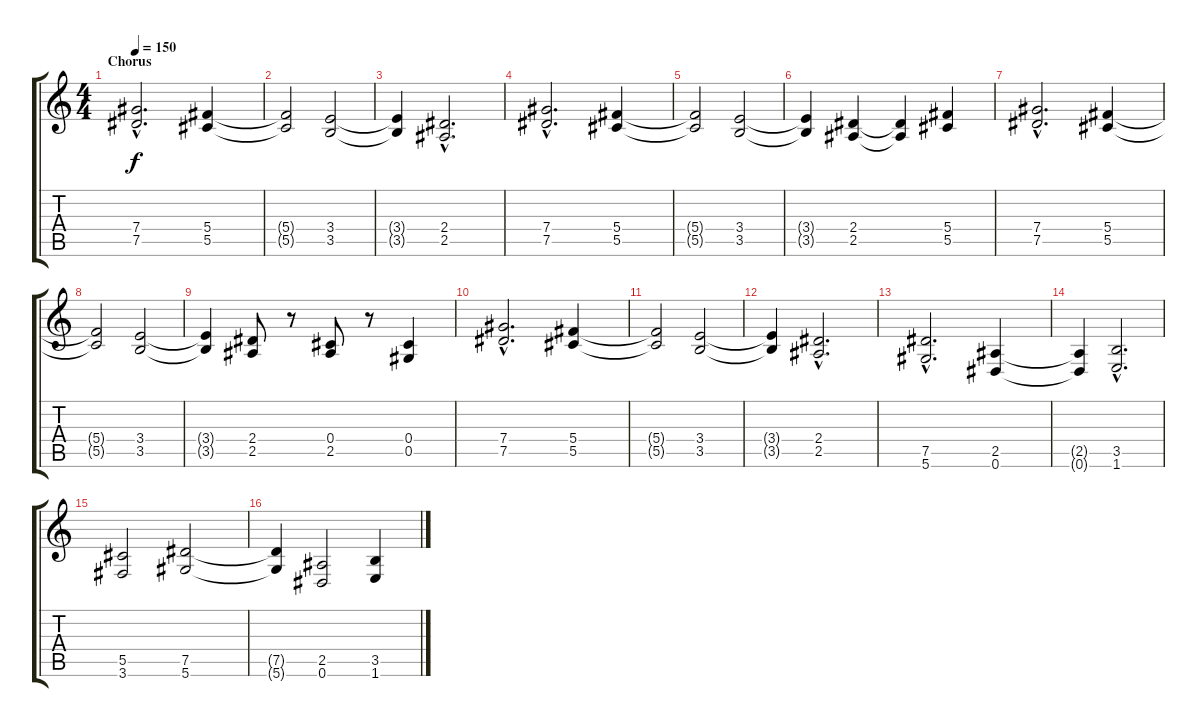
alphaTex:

\track "" {instrument distortionguitar}
\staff {score tabs}
\tuning (Eb4 Bb3 Gb3 Db3 Ab2 Eb2) {hide}
\ts (4 4)
\section ("" "Chorus")
\tempo 150
\clef g2
\ks c
(7.4{hac} 7.5{hac}).2{d dy f} (5.4 5.5).4 |
(5.4{t} 5.5{t}).2 (3.4 3.5).2 |
(3.4{t} 3.5{t}).4 (2.4{hac} 2.5{hac}).2{d} |
(7.4{hac} 7.5{hac}).2{d} (5.4 5.5).4 |
(5.4{t} 5.5{t}).2 (3.4 3.5).2 |
(3.4{t} 3.5{t}).4 (2.4 2.5).4 (2.4{t} 2.5{t}).4 (5.4 5.5).4 |
(7.4{hac} 7.5{hac}).2{d} (5.4 5.5).4 |
(5.4{t} 5.5{t}).2 (3.4 3.5).2 |
(3.4{t} 3.5{t}).4 (2.4 2.5).8 r.8 (0.4 2.5).8 r.8 (0.4 0.5).4 |
(7.4{hac} 7.5{hac}).2{d} (5.4 5.5).4 |
(5.4{t} 5.5{t}).2 (3.4 3.5).2 |
(3.4{t} 3.5{t}).4 (2.4{hac} 2.5{hac}).2{d} |
(7.5{hac} 5.6{hac}).2{d} (2.5 0.6).4 |
(2.5{t} 0.6{t}).4 (3.5{hac} 1.6{hac}).2{d} |
(5.5 3.6).2 (7.5 5.6).2 |
(7.5{t} 5.6{t}).4 (2.5 0.6).2 (3.5 1.6).4
